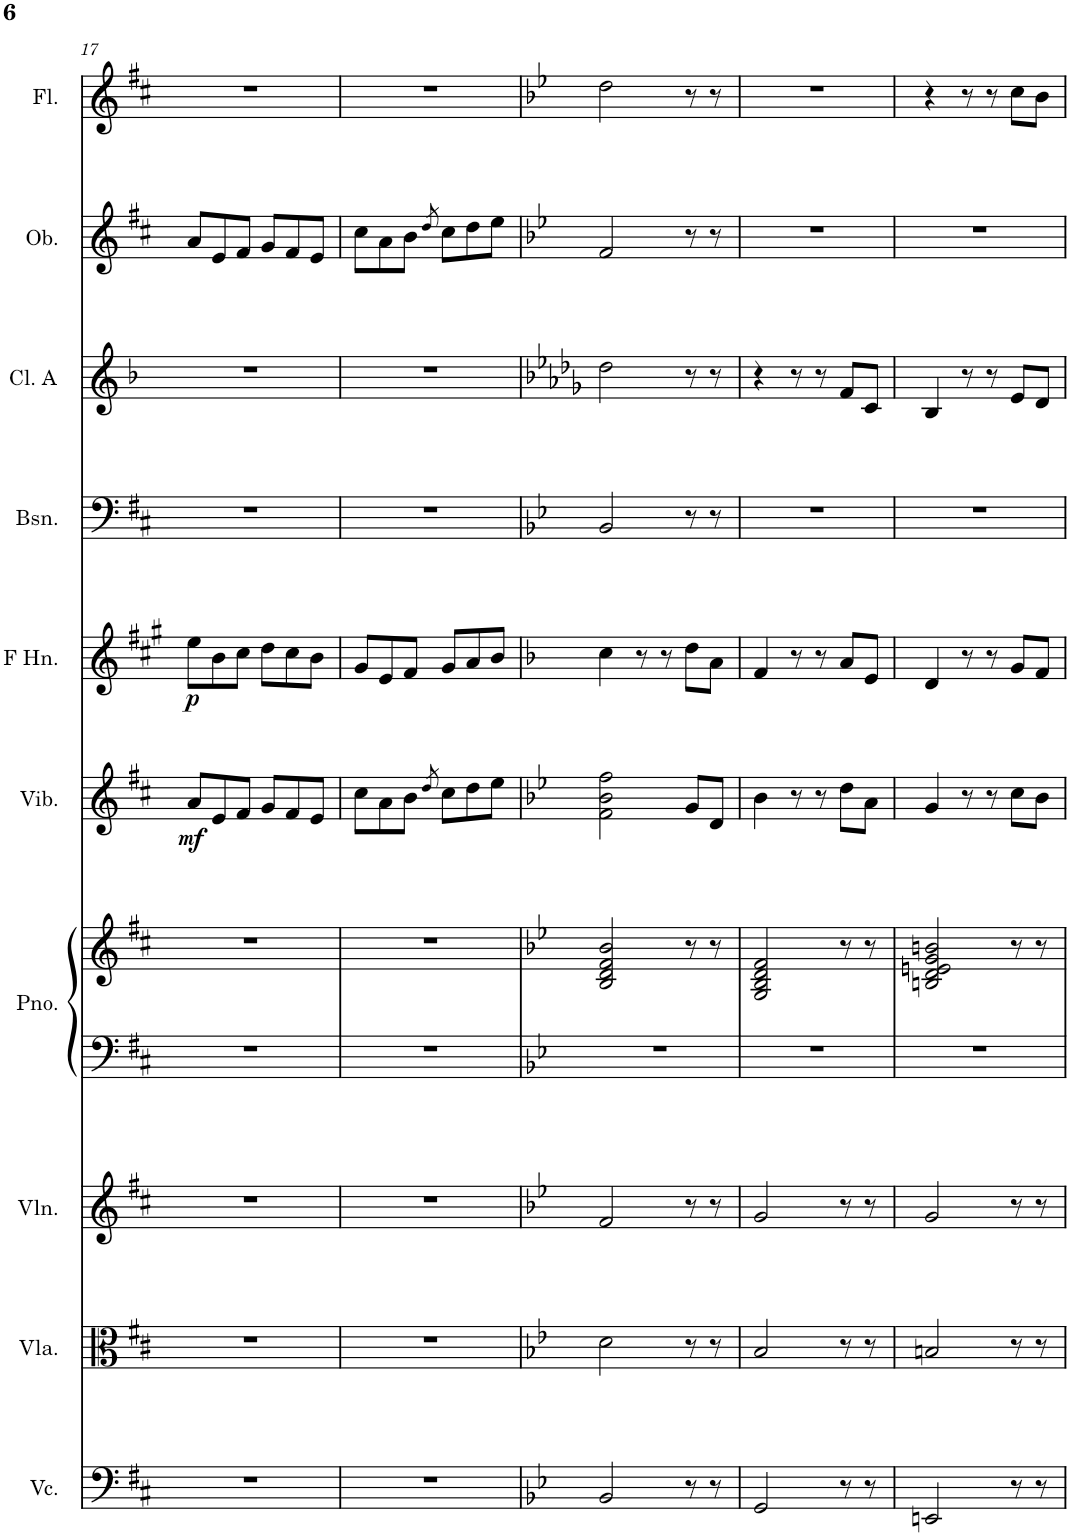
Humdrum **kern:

**kern	**kern	**kern	**kern	**kern	**kern	**dynam	**kern	**dynam	**kern	**kern	**kern	**kern
*part10	*part9	*part8	*part7	*part7	*part6	*part6	*part5	*part5	*part4	*part3	*part2	*part1
*staff11	*staff10	*staff9	*staff8	*staff7	*staff6	*staff6	*staff5	*staff5	*staff4	*staff3	*staff2	*staff1
*I"Violoncello	*I"Viola	*I"Violin	*I"Grand Piano	*	*I"Vibraphone	*	*I"French Horn	*	*I"Bassoon	*I"Clarinet A	*I"Oboe	*I"Flute
*I'Vc.	*I'Vla.	*I'Vln.	*I'Pno.	*	*I'Vib.	*	*I'F Hn.	*	*I'Bsn.	*I'Cl. A	*I'Ob.	*I'Fl.
!!LO:PB:g=z
*clefF4	*clefC3	*clefG2	*clefF4	*clefG2	*clefG2	*	*clefG2	*	*clefF4	*clefG2	*clefG2	*clefG2
*	*	*	*	*	*	*	*Trd4c7	*	*	*Trd2c3	*	*
*k[f#c#]	*k[f#c#]	*k[f#c#]	*k[f#c#]	*k[f#c#]	*k[f#c#]	*	*k[f#c#g#]	*	*k[f#c#]	*k[b-]	*k[f#c#]	*k[f#c#]
*M6/8	*M6/8	*M6/8	*M6/8	*M6/8	*M6/8	*	*M6/8	*	*M6/8	*M6/8	*M6/8	*M6/8
=17	=17	=17	=17	=17	=17	=17	=17	=17	=17	=17	=17	=17
!	!	!	!	!	!	!LO:DY:b	!	!LO:DY:b	!	!	!	!
2.r	2.r	2.r	2.r	2.r	8a/L	mf	8ee\L	p	2.r	2.r	8a/L	2.r
.	.	.	.	.	8e/	.	8b\	.	.	.	8e/	.
.	.	.	.	.	8f#/J	.	8cc#\J	.	.	.	8f#/J	.
.	.	.	.	.	8g/L	.	8dd\L	.	.	.	8g/L	.
.	.	.	.	.	8f#/	.	8cc#\	.	.	.	8f#/	.
.	.	.	.	.	8e/J	.	8b\J	.	.	.	8e/J	.
=18	=18	=18	=18	=18	=18	=18	=18	=18	=18	=18	=18	=18
2.r	2.r	2.r	2.r	2.r	8cc#\L	.	8g#/L	.	2.r	2.r	8cc#\L	2.r
.	.	.	.	.	8a\	.	8e/	.	.	.	8a\	.
.	.	.	.	.	8b\J	.	8f#/J	.	.	.	8b\J	.
.	.	.	.	.	8qdd/	.	.	.	.	.	8qdd/	.
.	.	.	.	.	8cc#\L	.	8g#/L	.	.	.	8cc#\L	.
.	.	.	.	.	8dd\	.	8a/	.	.	.	8dd\	.
.	.	.	.	.	8ee\J	.	8b/J	.	.	.	8ee\J	.
=19	=19	=19	=19	=19	=19	=19	=19	=19	=19	=19	=19	=19
*k[b-e-]	*k[b-e-]	*k[b-e-]	*k[b-e-]	*k[b-e-]	*k[b-e-]	*	*k[b-]	*	*k[b-e-]	*k[b-e-a-d-g-]	*k[b-e-]	*k[b-e-]
2BB-/	2d\	2f/	2.r	2B-/ 2d/ 2f/ 2b-/	2f\ 2b-\ 2ff\	.	4cc\	.	2BB-/	2dd-\	2f/	2dd\
.	.	.	.	.	.	.	8r	.	.	.	.	.
.	.	.	.	.	.	.	8r	.	.	.	.	.
8r	8r	8r	.	8r	8g/L	.	8dd\L	.	8r	8r	8r	8r
8r	8r	8r	.	8r	8d/J	.	8a\J	.	8r	8r	8r	8r
=20	=20	=20	=20	=20	=20	=20	=20	=20	=20	=20	=20	=20
2GG/	2B-/	2g/	2.r	2G/ 2B-/ 2d/ 2f/	4b-\	.	4f/	.	2.r	4r	2.r	2.r
.	.	.	.	.	8r	.	8r	.	.	8r	.	.
.	.	.	.	.	8r	.	8r	.	.	8r	.	.
8r	8r	8r	.	8r	8dd\L	.	8a/L	.	.	8f/L	.	.
8r	8r	8r	.	8r	8a\J	.	8e/J	.	.	8c/J	.	.
=21	=21	=21	=21	=21	=21	=21	=21	=21	=21	=21	=21	=21
2EEn/	2Bn/	2g/	2.r	2Bn/ 2d/ 2en/ 2g/ 2bn/	4g/	.	4d/	.	2.r	4B-/	2.r	4r
.	.	.	.	.	8r	.	8r	.	.	8r	.	8r
.	.	.	.	.	8r	.	8r	.	.	8r	.	8r
8r	8r	8r	.	8r	8cc\L	.	8g/L	.	.	8e-/L	.	8cc\L
8r	8r	8r	.	8r	8b-\J	.	8f/J	.	.	8d-/J	.	8b-\J
=	=	=	=	=	=	=	=	=	=	=	=	=
*-	*-	*-	*-	*-	*-	*-	*-	*-	*-	*-	*-	*-
